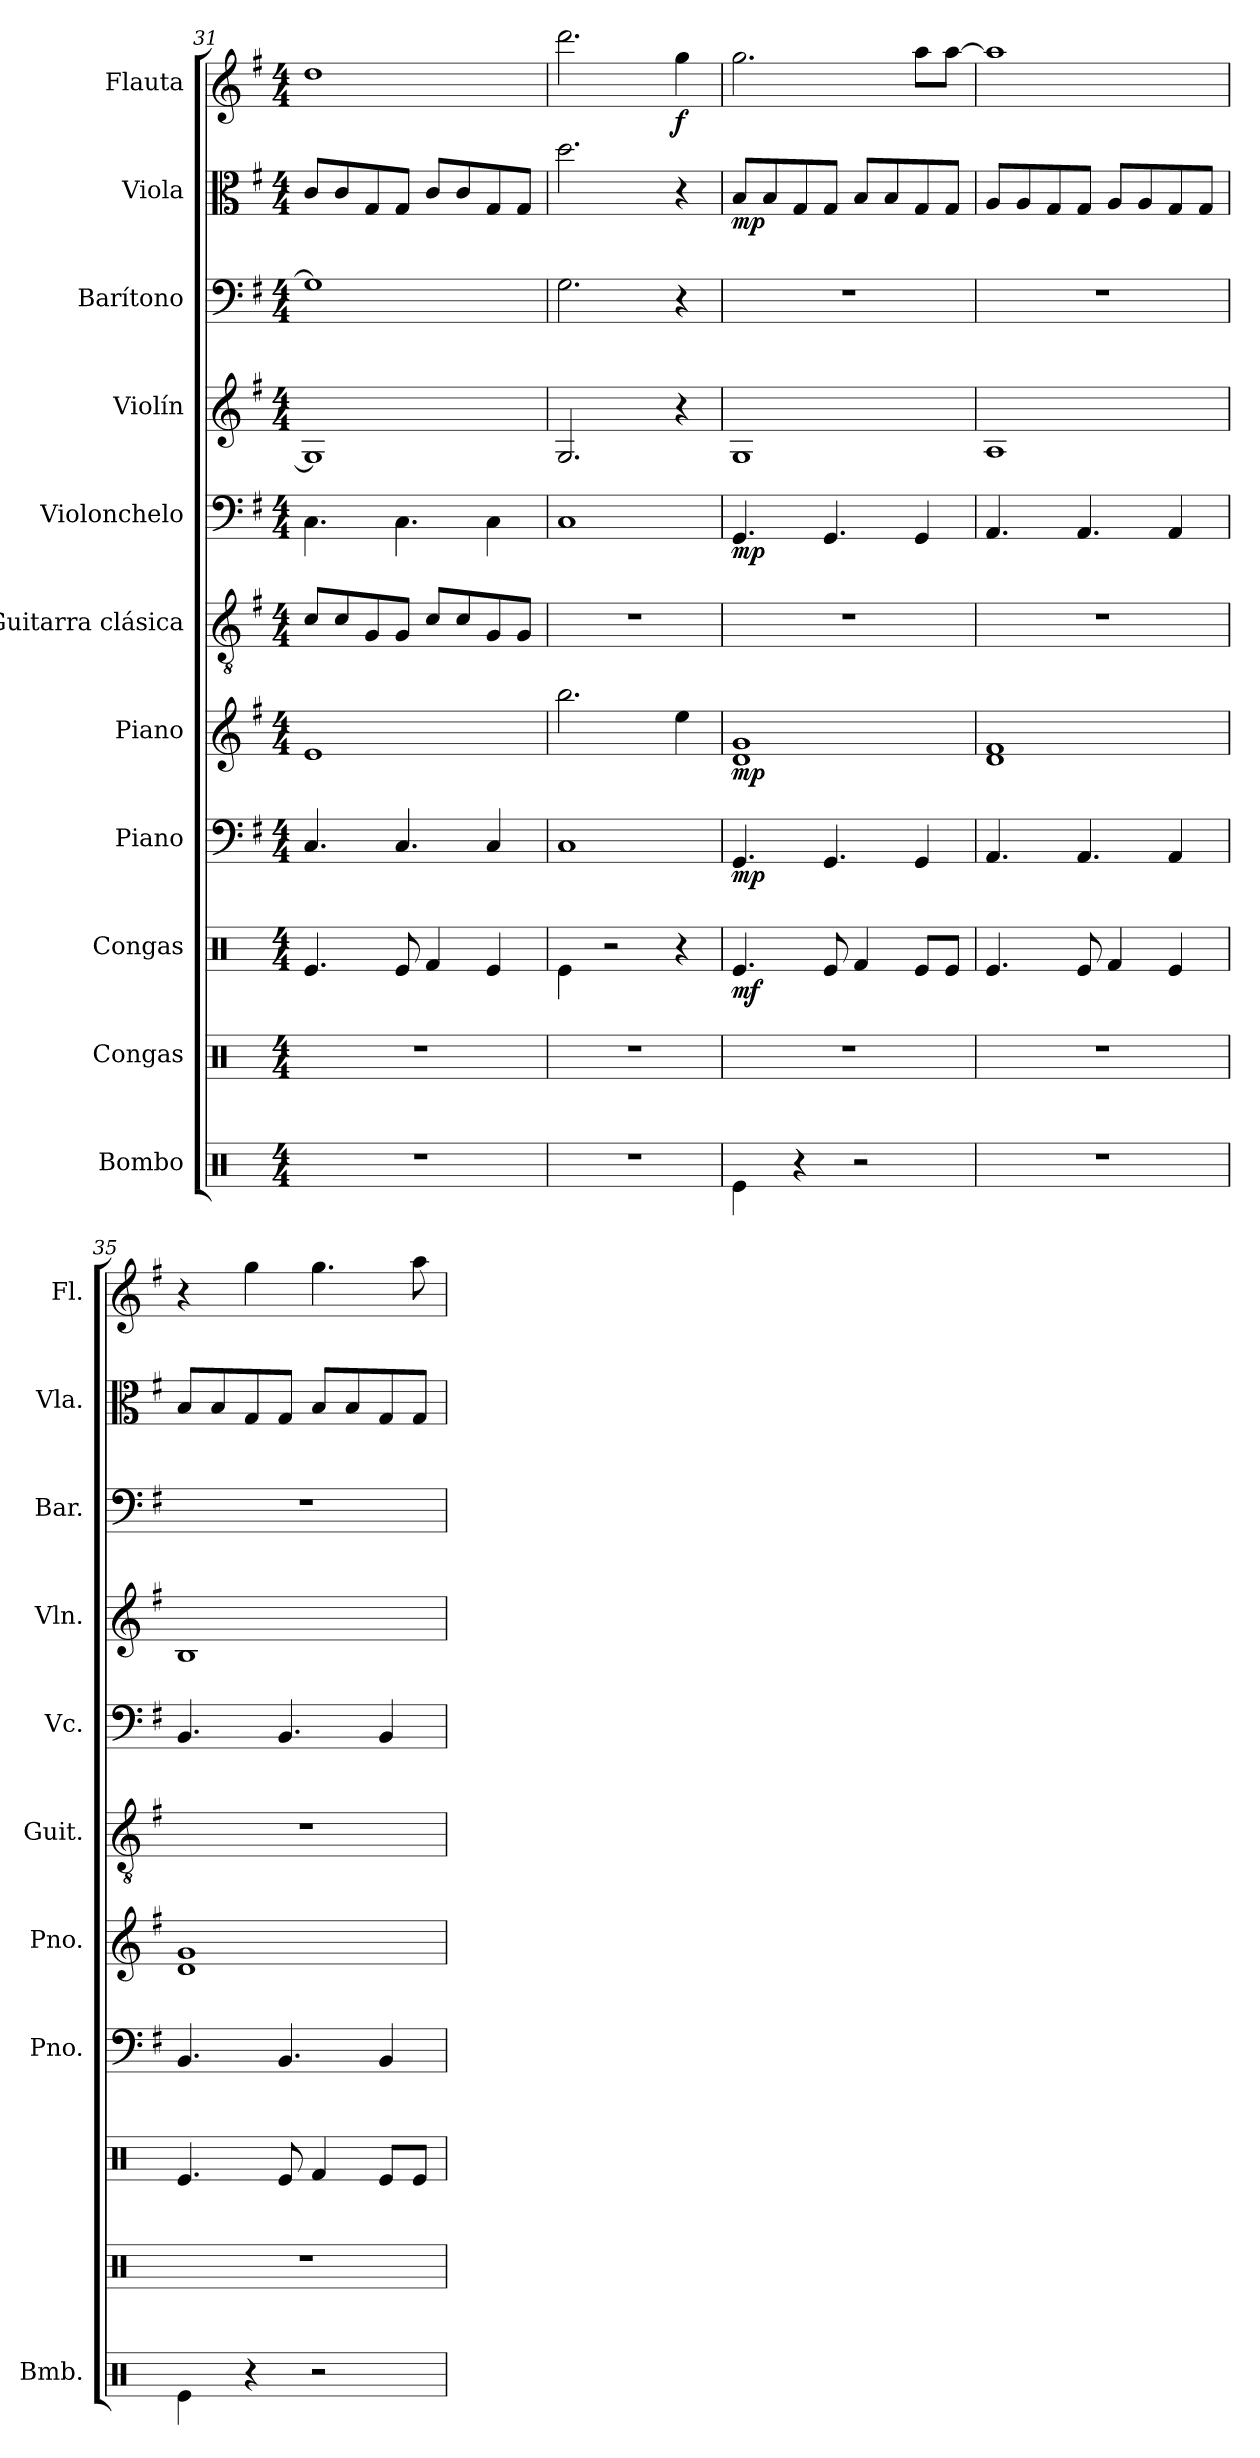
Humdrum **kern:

**kern	**kern	**kern	**dynam	**kern	**dynam	**kern	**dynam	**kern	**kern	**dynam	**kern	**kern	**kern	**dynam	**kern	**dynam
*part11	*part10	*part9	*part9	*part8	*part8	*part7	*part7	*part6	*part5	*part5	*part4	*part3	*part2	*part2	*part1	*part1
*staff11	*staff10	*staff9	*staff9	*staff8	*staff8	*staff7	*staff7	*staff6	*staff5	*staff5	*staff4	*staff3	*staff2	*staff2	*staff1	*staff1
*I"Bombo	*I"Congas	*I"Congas	*	*I"Piano	*	*I"Piano	*	*I"Guitarra clásica	*I"Violonchelo	*	*I"Violín	*I"Barítono	*I"Viola	*	*I"Flauta	*
*I'Bmb.	*	*	*	*I'Pno.	*	*I'Pno.	*	*I'Guit.	*I'Vc.	*	*I'Vln.	*I'Bar.	*I'Vla.	*	*I'Fl.	*
*clefX	*clefX	*clefX	*	*clefF4	*	*clefG2	*	*clefGv2	*clefF4	*	*clefG2	*clefF4	*clefC3	*	*clefG2	*
*k[]	*k[]	*k[]	*	*k[f#]	*	*k[f#]	*	*k[f#]	*k[f#]	*	*k[f#]	*k[f#]	*k[f#]	*	*k[f#]	*
*M4/4	*M4/4	*M4/4	*	*M4/4	*	*M4/4	*	*M4/4	*M4/4	*	*M4/4	*M4/4	*M4/4	*	*M4/4	*
=31	=31	=31	=31	=31	=31	=31	=31	=31	=31	=31	=31	=31	=31	=31	=31	=31
1r	1r	4.Re/	.	4.C/	.	1e	.	8c/L	4.C\	.	1G]	1G]	8c/L	.	1dd	.
.	.	.	.	.	.	.	.	8c/	.	.	.	.	8c/	.	.	.
.	.	.	.	.	.	.	.	8G/	.	.	.	.	8G/	.	.	.
.	.	8Re/	.	4.C/	.	.	.	8G/J	4.C\	.	.	.	8G/J	.	.	.
.	.	4Rf/	.	.	.	.	.	8c/L	.	.	.	.	8c/L	.	.	.
.	.	.	.	.	.	.	.	8c/	.	.	.	.	8c/	.	.	.
.	.	4Re/	.	4C/	.	.	.	8G/	4C\	.	.	.	8G/	.	.	.
.	.	.	.	.	.	.	.	8G/J	.	.	.	.	8G/J	.	.	.
=32	=32	=32	=32	=32	=32	=32	=32	=32	=32	=32	=32	=32	=32	=32	=32	=32
1r	1r	4Re\	.	1C	.	2.bb\	.	1r	1C	.	2.G/	2.G\	2.dd\	.	2.ddd\	.
.	.	2r	.	.	.	.	.	.	.	.	.	.	.	.	.	.
!	!	!	!	!	!	!	!	!	!	!	!	!	!	!	!	!LO:DY:b
.	.	4r	.	.	.	4ee\	.	.	.	.	4r	4r	4r	.	4gg\	f
=33	=33	=33	=33	=33	=33	=33	=33	=33	=33	=33	=33	=33	=33	=33	=33	=33
!	!	!	!LO:DY:b	!	!LO:DY:b	!	!LO:DY:b	!	!	!LO:DY:b	!	!	!	!LO:DY:b	!	!
4Re\	1r	4.Re/	mf	4.GG/	mp	1d 1g	mp	1r	4.GG/	mp	1G	1r	8B/L	mp	2.gg\	.
.	.	.	.	.	.	.	.	.	.	.	.	.	8B/	.	.	.
4r	.	.	.	.	.	.	.	.	.	.	.	.	8G/	.	.	.
.	.	8Re/	.	4.GG/	.	.	.	.	4.GG/	.	.	.	8G/J	.	.	.
2r	.	4Rf/	.	.	.	.	.	.	.	.	.	.	8B/L	.	.	.
.	.	.	.	.	.	.	.	.	.	.	.	.	8B/	.	.	.
.	.	8Re/L	.	4GG/	.	.	.	.	4GG/	.	.	.	8G/	.	8aa\L	.
.	.	8Re/J	.	.	.	.	.	.	.	.	.	.	8G/J	.	[8aa\J	.
=34	=34	=34	=34	=34	=34	=34	=34	=34	=34	=34	=34	=34	=34	=34	=34	=34
1r	1r	4.Re/	.	4.AA/	.	1d 1f#	.	1r	4.AA/	.	1A	1r	8A/L	.	1aa]	.
.	.	.	.	.	.	.	.	.	.	.	.	.	8A/	.	.	.
.	.	.	.	.	.	.	.	.	.	.	.	.	8G/	.	.	.
.	.	8Re/	.	4.AA/	.	.	.	.	4.AA/	.	.	.	8G/J	.	.	.
.	.	4Rf/	.	.	.	.	.	.	.	.	.	.	8A/L	.	.	.
.	.	.	.	.	.	.	.	.	.	.	.	.	8A/	.	.	.
.	.	4Re/	.	4AA/	.	.	.	.	4AA/	.	.	.	8G/	.	.	.
.	.	.	.	.	.	.	.	.	.	.	.	.	8G/J	.	.	.
=35	=35	=35	=35	=35	=35	=35	=35	=35	=35	=35	=35	=35	=35	=35	=35	=35
4Re\	1r	4.Re/	.	4.BB/	.	1d 1g	.	1r	4.BB/	.	1B	1r	8B/L	.	4r	.
.	.	.	.	.	.	.	.	.	.	.	.	.	8B/	.	.	.
4r	.	.	.	.	.	.	.	.	.	.	.	.	8G/	.	4gg\	.
.	.	8Re/	.	4.BB/	.	.	.	.	4.BB/	.	.	.	8G/J	.	.	.
2r	.	4Rf/	.	.	.	.	.	.	.	.	.	.	8B/L	.	4.gg\	.
.	.	.	.	.	.	.	.	.	.	.	.	.	8B/	.	.	.
.	.	8Re/L	.	4BB/	.	.	.	.	4BB/	.	.	.	8G/	.	.	.
.	.	8Re/J	.	.	.	.	.	.	.	.	.	.	8G/J	.	8aa\	.
=	=	=	=	=	=	=	=	=	=	=	=	=	=	=	=	=
*-	*-	*-	*-	*-	*-	*-	*-	*-	*-	*-	*-	*-	*-	*-	*-	*-
